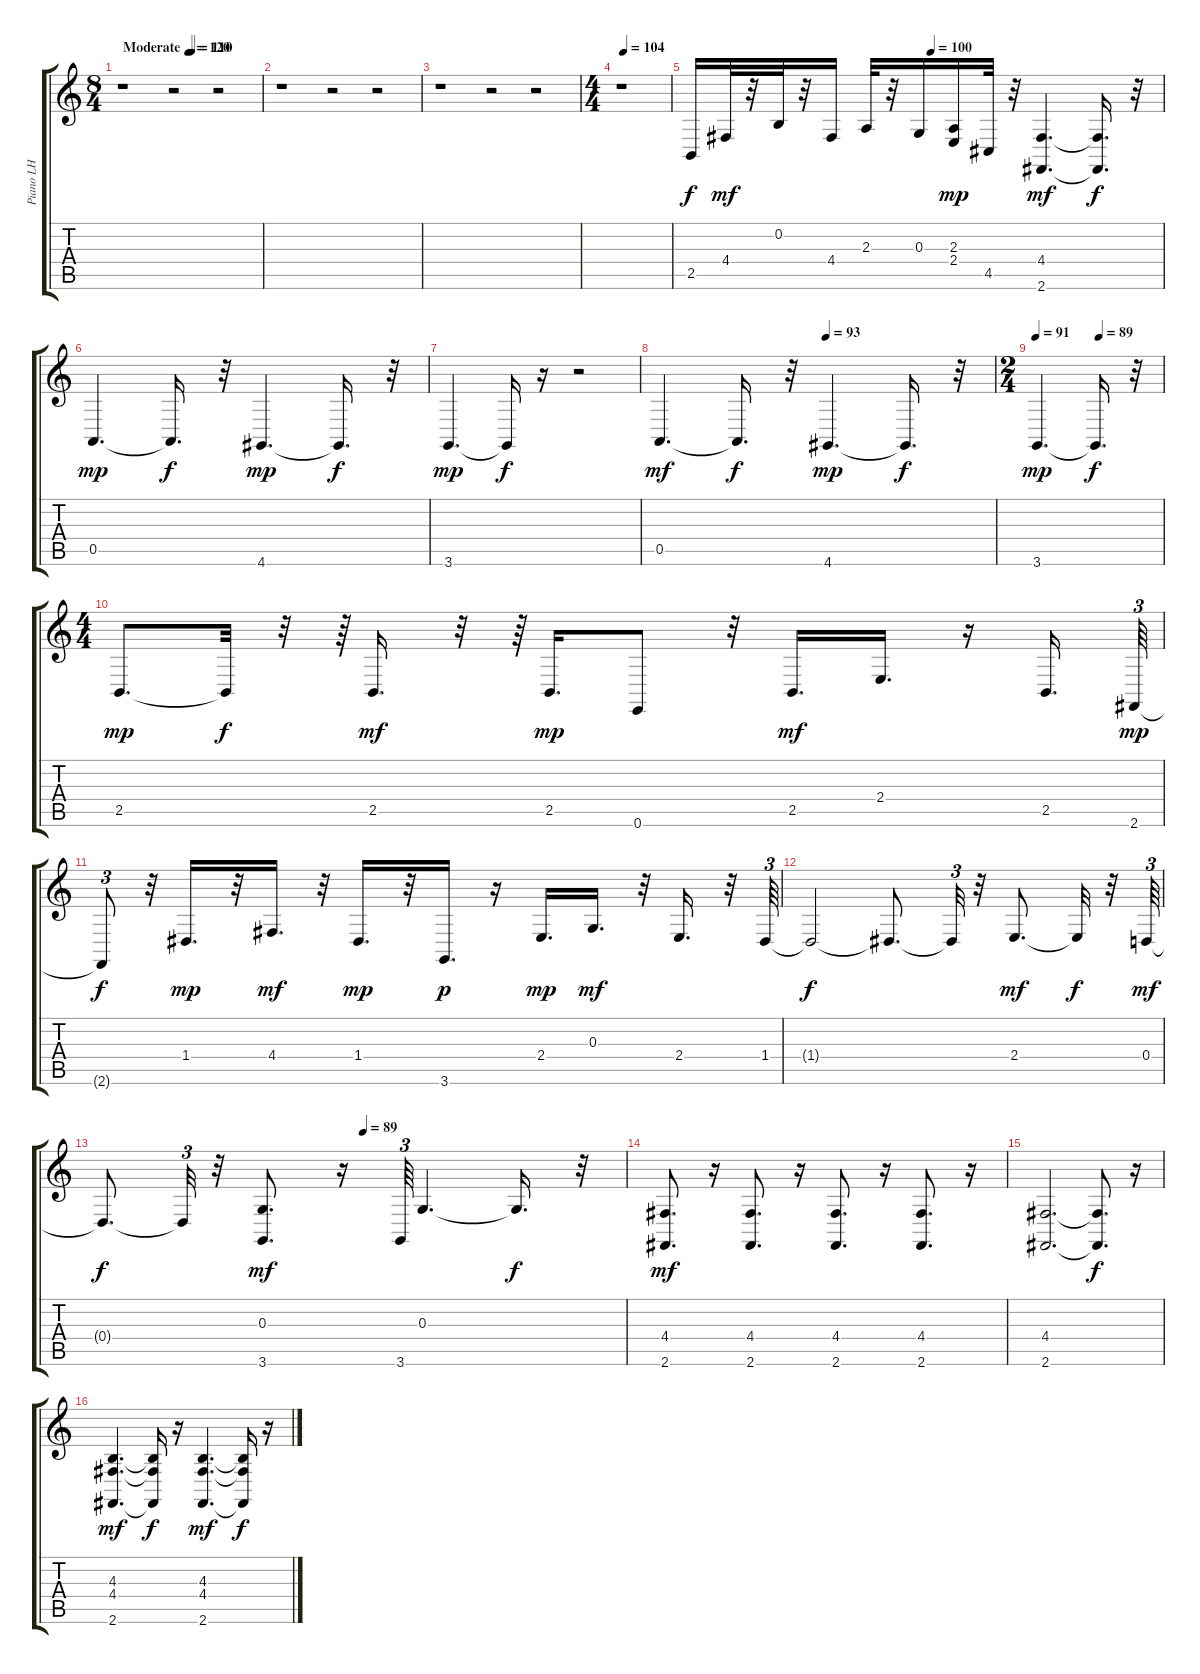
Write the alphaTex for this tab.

\track ("Piano LH" "Piano LH") {instrument acousticgrandpiano}
\staff {score tabs}
\tuning (E4 B3 G3 D3 A2 E2) {hide}
\ts (8 4)
\tempo (120 "Moderate")
\tempo (110 0.5)
\tempo (120 "Moderate")
\clef g2
\ks c
r.1{dy f instrument acousticgrandpiano} r.2 r.2 |
r.1 r.2 r.2 |
r.1 r.2 r.2 |
\ts (4 4)
\tempo (104 0.0625)
r.1 |
\tempo (100 0.5104166666666666)
2.5.16 4.4.32{dy mf} r.32 0.2.32 r.32 4.4.16 2.3.32 r.32 0.3.16 (2.3 2.4).16{dy mp} 4.5.32 r.32 (4.4 2.6).4{d dy mf} (4.4{t} 2.6{t}).16{d dy f} r.32 |
0.5.4{d dy mp} 0.5{t}.16{d dy f} r.32 4.6.4{d dy mp} 4.6{t}.16{d dy f} r.32 |
3.6.4{d dy mp} 3.6{t}.16{dy f} r.16 r.2 |
\tempo (93 0.5)
0.5.4{d dy mf} 0.5{t}.16{d dy f} r.32 4.6.4{d dy mp} 4.6{t}.16{d dy f} r.32 |
\ts (2 4)
\tempo 91
\tempo (89 0.5)
3.6.4{d dy mp} 3.6{t}.16{d dy f} r.32 |
\ts (4 4)
2.5.8{d dy mp} 2.5{t}.32{dy f} r.32 r.64{tu (3 2)} 2.5.16{d dy mf} r.32 r.64{tu (3 2)} 2.5.16{d dy mp} 0.6.8 r.32 2.5.16{d dy mf} 2.4.16{d} r.16 2.5.16{d} 2.6.64{tu (3 2) dy mp} |
2.6{t}.8{tu (3 2) dy f} r.32 1.4.16{d dy mp} r.32 4.4.16{d dy mf} r.32 1.4.16{d dy mp} r.32 3.6.16{d dy p} r.16 2.4.16{d dy mp} 0.3.16{d dy mf} r.32 2.4.16{d} r.32 1.4.64{tu (3 2)} |
1.4{t}.2{dy f} 1.4{t}.8{d} 1.4{t}.32{tu (3 2)} r.32 2.4.8{d dy mf} 2.4{t}.32{dy f} r.32 0.4.64{tu (3 2) dy mf} |
\tempo (89 0.5)
0.4{t}.8{d dy f} 0.4{t}.32{tu (3 2)} r.32 (0.3 3.6).8{d dy mf} r.16 3.6.64{tu (3 2)} 0.3.4{d} 0.3{t}.16{d dy f} r.32 |
(4.4 2.6).8{d dy mf} r.16 (4.4 2.6).8{d} r.16 (4.4 2.6).8{d} r.16 (4.4 2.6).8{d} r.16 |
(4.4 2.6).2{d} (4.4{t} 2.6{t}).8{d dy f} r.16 |
(4.3 4.4 2.6).4{d dy mf} (4.3{t} 4.4{t} 2.6{t}).16{dy f} r.16 (4.3 4.4 2.6).4{d dy mf} (4.3{t} 4.4{t} 2.6{t}).16{dy f} r.16
